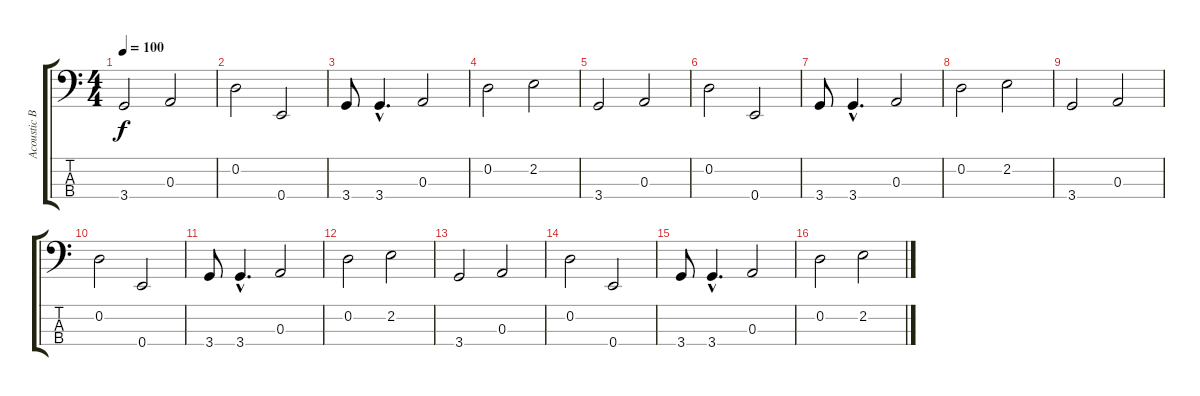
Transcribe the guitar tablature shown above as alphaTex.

\track ("Acoustic Bass" "Acoustic B") {instrument acousticbass}
\staff {score tabs}
\tuning (G2 D2 A1 E1) {hide}
\ts (4 4)
\tempo 100
\clef f4
\ks c
3.4.2{dy f} 0.3.2 |
0.2.2 0.4.2 |
3.4.8 3.4{hac}.4{d} 0.3.2 |
0.2.2 2.2.2 |
3.4.2 0.3.2 |
0.2.2 0.4.2 |
3.4.8 3.4{hac}.4{d} 0.3.2 |
0.2.2 2.2.2 |
3.4.2 0.3.2 |
0.2.2 0.4.2 |
3.4.8 3.4{hac}.4{d} 0.3.2 |
0.2.2 2.2.2 |
3.4.2 0.3.2 |
0.2.2 0.4.2 |
3.4.8 3.4{hac}.4{d} 0.3.2 |
0.2.2 2.2.2
